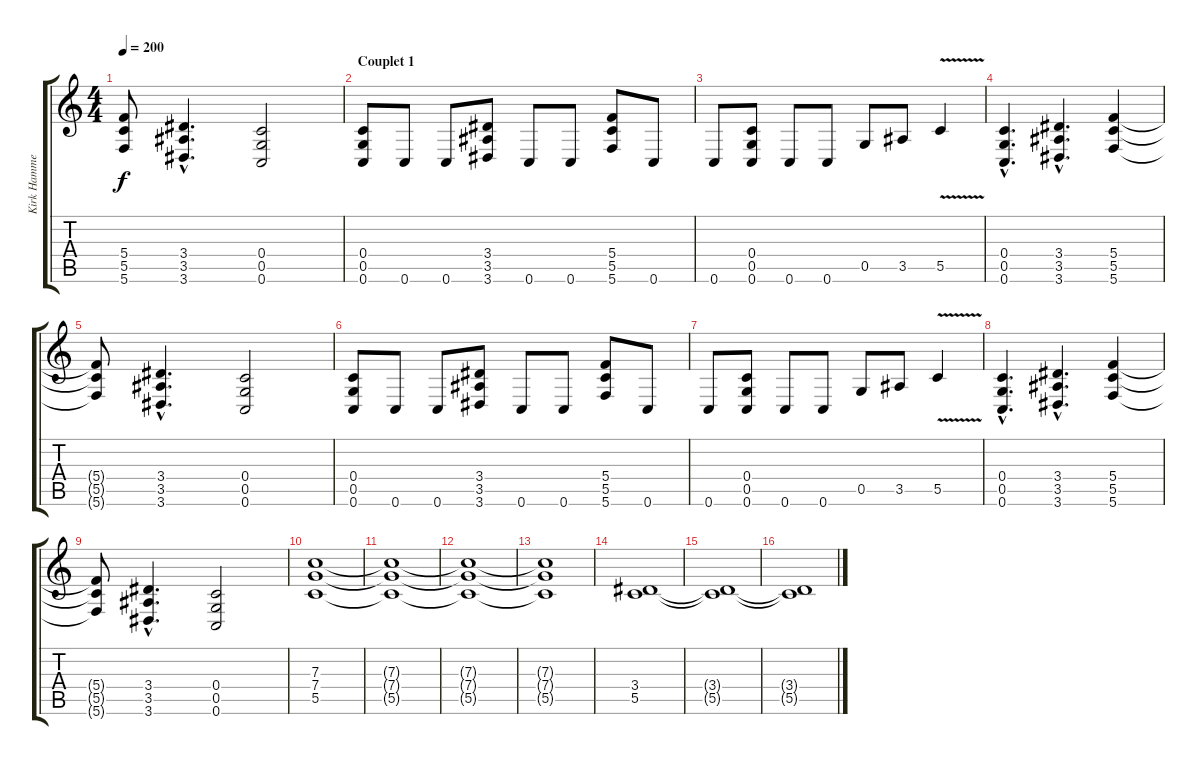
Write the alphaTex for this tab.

\track ("Kirk Hammet" "Kirk Hamme") {instrument distortionguitar}
\staff {score tabs}
\tuning (D4 A3 F3 C3 G2 C2) {hide}
\ts (4 4)
\tempo 200
\clef g2
\ks c
(5.4{t} 5.5{t} 5.6{t}).8{dy f} (3.4{hac} 3.5{hac} 3.6{hac}).4{d} (0.4 0.5 0.6).2 |
\section ("" "Couplet 1")
(0.4 0.5 0.6).8 0.6.8 0.6.8 (3.4 3.5 3.6).8 0.6.8 0.6.8 (5.4 5.5 5.6).8 0.6.8 |
0.6.8 (0.4 0.5 0.6).8 0.6.8 0.6.8 0.5.8 3.5.8 5.5{v}.4 |
(0.4{hac} 0.5{hac} 0.6{hac}).4{d} (3.4{hac} 3.5{hac} 3.6{hac}).4{d} (5.4 5.5 5.6).4 |
(5.4{t} 5.5{t} 5.6{t}).8 (3.4{hac} 3.5{hac} 3.6{hac}).4{d} (0.4 0.5 0.6).2 |
(0.4 0.5 0.6).8 0.6.8 0.6.8 (3.4 3.5 3.6).8 0.6.8 0.6.8 (5.4 5.5 5.6).8 0.6.8 |
0.6.8 (0.4 0.5 0.6).8 0.6.8 0.6.8 0.5.8 3.5.8 5.5{v}.4 |
(0.4{hac} 0.5{hac} 0.6{hac}).4{d} (3.4{hac} 3.5{hac} 3.6{hac}).4{d} (5.4 5.5 5.6).4 |
(5.4{t} 5.5{t} 5.6{t}).8 (3.4{hac} 3.5{hac} 3.6{hac}).4{d} (0.4 0.5 0.6).2 |
(7.3 7.4 5.5).1 |
(7.3{t} 7.4{t} 5.5{t}).1 |
(7.3{t} 7.4{t} 5.5{t}).1 |
(7.3{t} 7.4{t} 5.5{t}).1 |
(3.4 5.5).1 |
(3.4{t} 5.5{t}).1 |
(3.4{t} 5.5{t}).1
